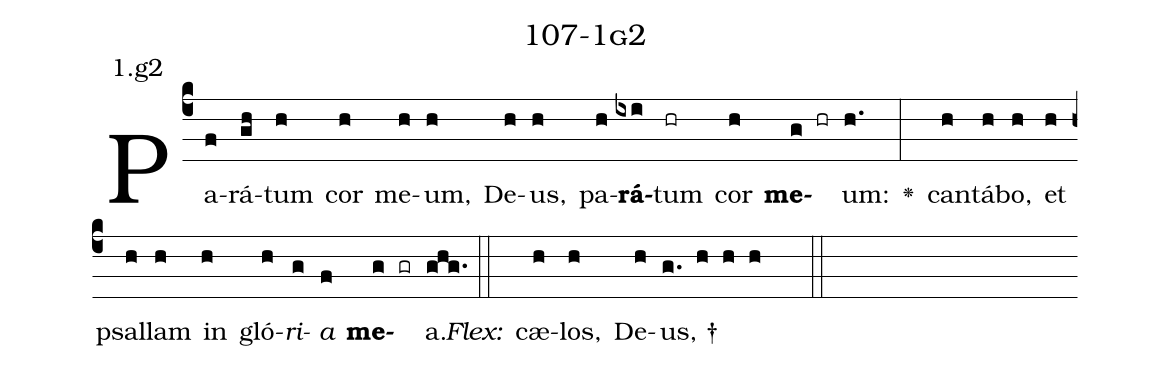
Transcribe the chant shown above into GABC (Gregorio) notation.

name: 107-1g2;
annotation: 1.g2;
%%
(c4)Pa(f)rá(gh)tum(h) cor(h) me(h)um,(h) De(h)us,(h) pa(h)<b>rá</b>(ixi)tum(hr) cor(h) <b>me</b>(g hr)um:(h.) <v>\greheightstar</v>(:) can(h)tá(h)bo,(h) et(h) psal(h)lam(h) in(h) gló(h)<i>ri</i>(g)<i>a</i>(f) <b>me</b>(g gr)a.(ghg.) (::)
<i>Flex:</i>()  cæ(h)los,(h) De(h)us, †(g. h h h  ::)

%E(h) u(h) o(g) u(f) a(g) e.(ghg.) (::)
